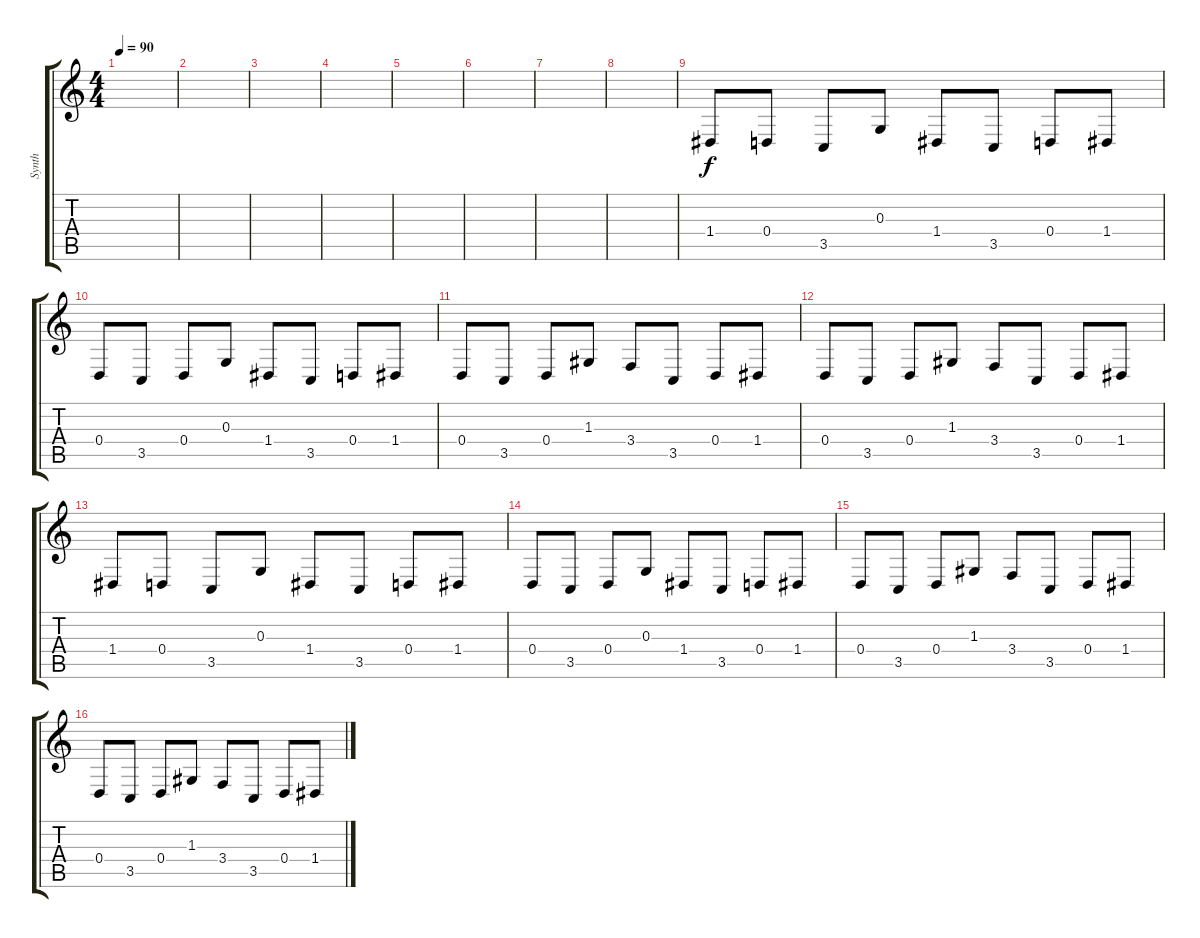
\track ("Synth" "Synth") {instrument clavinet}
\staff {score tabs}
\tuning (E4 B3 G3 D3 A2 E2) {hide}
\ts (4 4)
\tempo 90
\clef g2
\ks c
|
|
|
|
|
|
|
|
1.4.8 0.4.8 3.5.8 0.3.8 1.4.8 3.5.8 0.4.8 1.4.8 |
0.4.8 3.5.8 0.4.8 0.3.8 1.4.8 3.5.8 0.4.8 1.4.8 |
0.4.8 3.5.8 0.4.8 1.3.8 3.4.8 3.5.8 0.4.8 1.4.8 |
0.4.8 3.5.8 0.4.8 1.3.8 3.4.8 3.5.8 0.4.8 1.4.8 |
1.4.8 0.4.8 3.5.8 0.3.8 1.4.8 3.5.8 0.4.8 1.4.8 |
0.4.8 3.5.8 0.4.8 0.3.8 1.4.8 3.5.8 0.4.8 1.4.8 |
0.4.8 3.5.8 0.4.8 1.3.8 3.4.8 3.5.8 0.4.8 1.4.8 |
0.4.8 3.5.8 0.4.8 1.3.8 3.4.8 3.5.8 0.4.8 1.4.8
